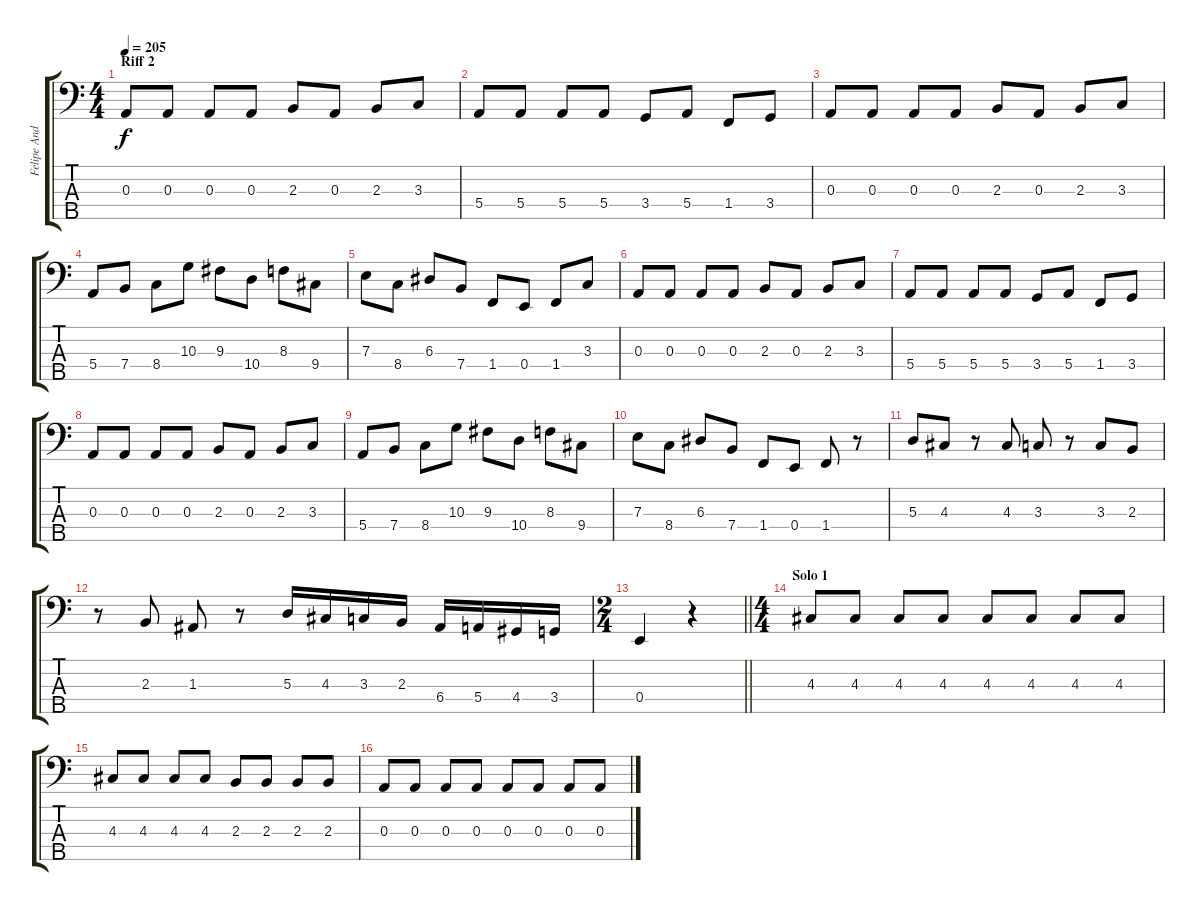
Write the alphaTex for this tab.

\track ("Felipe Andreoli" "Felipe And") {instrument electricbassfinger}
\staff {score tabs}
\tuning (G2 D2 A1 E1 B0) {hide}
\ts (4 4)
\section ("" "Riff 2")
\tempo 205
\clef f4
\ks c
0.3.8{dy f} 0.3.8 0.3.8 0.3.8 2.3.8 0.3.8 2.3.8 3.3.8 |
5.4.8 5.4.8 5.4.8 5.4.8 3.4.8 5.4.8 1.4.8 3.4.8 |
0.3.8 0.3.8 0.3.8 0.3.8 2.3.8 0.3.8 2.3.8 3.3.8 |
5.4.8 7.4.8 8.4.8 10.3.8 9.3.8 10.4.8 8.3.8 9.4.8 |
7.3.8 8.4.8 6.3.8 7.4.8 1.4.8 0.4.8 1.4.8 3.3.8 |
0.3.8 0.3.8 0.3.8 0.3.8 2.3.8 0.3.8 2.3.8 3.3.8 |
5.4.8 5.4.8 5.4.8 5.4.8 3.4.8 5.4.8 1.4.8 3.4.8 |
0.3.8 0.3.8 0.3.8 0.3.8 2.3.8 0.3.8 2.3.8 3.3.8 |
5.4.8 7.4.8 8.4.8 10.3.8 9.3.8 10.4.8 8.3.8 9.4.8 |
7.3.8 8.4.8 6.3.8 7.4.8 1.4.8 0.4.8 1.4.8 r.8 |
5.3.8 4.3.8 r.8 4.3.8 3.3.8 r.8 3.3.8 2.3.8 |
r.8 2.3.8 1.3.8 r.8 5.3.16 4.3.16 3.3.16 2.3.16 6.4.16 5.4.16 4.4.16 3.4.16 |
\ts (2 4)
\barLineRight lightlight
0.4.4 r.4 |
\ts (4 4)
\section ("" "Solo 1")
4.3.8 4.3.8 4.3.8 4.3.8 4.3.8 4.3.8 4.3.8 4.3.8 |
4.3.8 4.3.8 4.3.8 4.3.8 2.3.8 2.3.8 2.3.8 2.3.8 |
0.3.8 0.3.8 0.3.8 0.3.8 0.3.8 0.3.8 0.3.8 0.3.8
